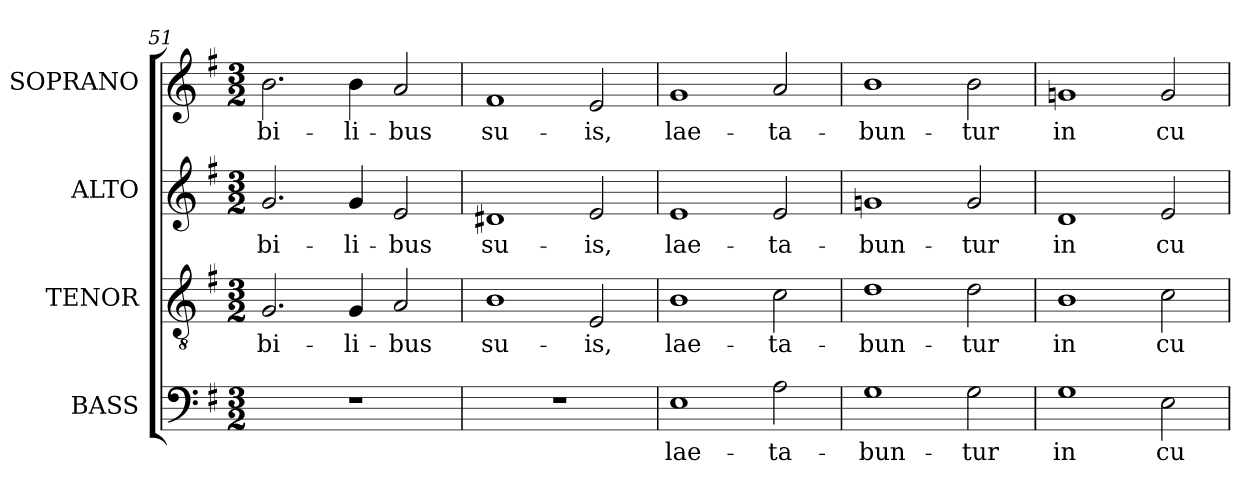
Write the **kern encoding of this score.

**kern	**text	**kern	**text	**kern	**text	**kern	**text
*part4	*part4	*part3	*part3	*part2	*part2	*part1	*part1
*staff4	*staff4	*staff3	*staff3	*staff2	*staff2	*staff1	*staff1
*I"BASS	*	*I"TENOR	*	*I"ALTO	*	*I"SOPRANO	*
*I'B.	*	*I'T.	*	*I'A.	*	*I'S.	*
*clefF4	*	*clefGv2	*	*clefG2	*	*clefG2	*
*	*	*ITrd7c12	*	*	*	*	*
*k[f#]	*	*k[f#]	*	*k[f#]	*	*k[f#]	*
*G:	*	*G:	*	*G:	*	*G:	*
*M3/2	*	*M3/2	*	*M3/2	*	*M3/2	*
=51	=51	=51	=51	=51	=51	=51	=51
!LO:N:vis=1	!	!	!	!	!	!	!
!	!	!	!LO:LY:b:color=#000000	!	!	!	!
!	!	!	!	!	!LO:LY:b:color=#000000	!	!
!	!	!	!	!	!	!	!LO:LY:b:color=#000000
1.r	.	2.GGi/	-bi-	2.gi/	-bi-	2.bi\	-bi-
!	!	!	!LO:LY:b:color=#000000	!	!	!	!
!	!	!	!	!	!LO:LY:b:color=#000000	!	!
!	!	!	!	!	!	!	!LO:LY:b:color=#000000
.	.	4GGi/	-li-	4gi/	-li-	4bi\	-li-
!	!	!	!LO:LY:b:color=#000000	!	!	!	!
!	!	!	!	!	!LO:LY:b:color=#000000	!	!
!	!	!	!	!	!	!	!LO:LY:b:color=#000000
.	.	2AAi/	-bus	2ei/	-bus	2ai/	-bus
=52	=52	=52	=52	=52	=52	=52	=52
!LO:N:vis=1	!	!	!	!	!	!	!
!	!	!	!LO:LY:b:color=#000000	!	!	!	!
!	!	!	!	!	!LO:LY:b:color=#000000	!	!
!	!	!	!	!	!	!	!LO:LY:b:color=#000000
1.r	.	1BBi	su-	1d#Xi	su-	1f#i	su-
!	!	!	!LO:LY:b:color=#000000	!	!	!	!
!	!	!	!	!	!LO:LY:b:color=#000000	!	!
!	!	!	!	!	!	!	!LO:LY:b:color=#000000
.	.	2EEi/	-is,	2ei/	-is,	2ei/	-is,
=53	=53	=53	=53	=53	=53	=53	=53
!	!LO:LY:b:color=#000000	!	!	!	!	!	!
!	!	!	!LO:LY:b:color=#000000	!	!	!	!
!	!	!	!	!	!LO:LY:b:color=#000000	!	!
!	!	!	!	!	!	!	!LO:LY:b:color=#000000
1Ei	lae-	1BBi	lae-	1ei	lae-	1gi	lae-
!	!LO:LY:b:color=#000000	!	!	!	!	!	!
!	!	!	!LO:LY:b:color=#000000	!	!	!	!
!	!	!	!	!	!LO:LY:b:color=#000000	!	!
!	!	!	!	!	!	!	!LO:LY:b:color=#000000
2Ai\	-ta-	2Ci\	-ta-	2ei/	-ta-	2ai/	-ta-
=54	=54	=54	=54	=54	=54	=54	=54
!	!LO:LY:b:color=#000000	!	!	!	!	!	!
!	!	!	!LO:LY:b:color=#000000	!	!	!	!
!	!	!	!	!	!LO:LY:b:color=#000000	!	!
!	!	!	!	!	!	!	!LO:LY:b:color=#000000
1Gi	-bun-	1Di	-bun-	1gni	-bun-	1bi	-bun-
!	!LO:LY:b:color=#000000	!	!	!	!	!	!
!	!	!	!LO:LY:b:color=#000000	!	!	!	!
!	!	!	!	!	!LO:LY:b:color=#000000	!	!
!	!	!	!	!	!	!	!LO:LY:b:color=#000000
2Gi\	-tur	2Di\	-tur	2gi/	-tur	2bi\	-tur
=55	=55	=55	=55	=55	=55	=55	=55
!	!LO:LY:b:color=#000000	!	!	!	!	!	!
!	!	!	!LO:LY:b:color=#000000	!	!	!	!
!	!	!	!	!	!LO:LY:b:color=#000000	!	!
!	!	!	!	!	!	!	!LO:LY:b:color=#000000
1Gi	in	1BBi	in	1di	in	1gni	in
!	!LO:LY:b:color=#000000	!	!	!	!	!	!
!	!	!	!LO:LY:b:color=#000000	!	!	!	!
!	!	!	!	!	!LO:LY:b:color=#000000	!	!
!	!	!	!	!	!	!	!LO:LY:b:color=#000000
2Ei\	cu-	2Ci\	cu-	2ei/	cu-	2gi/	cu-
=	=	=	=	=	=	=	=
*-	*-	*-	*-	*-	*-	*-	*-
